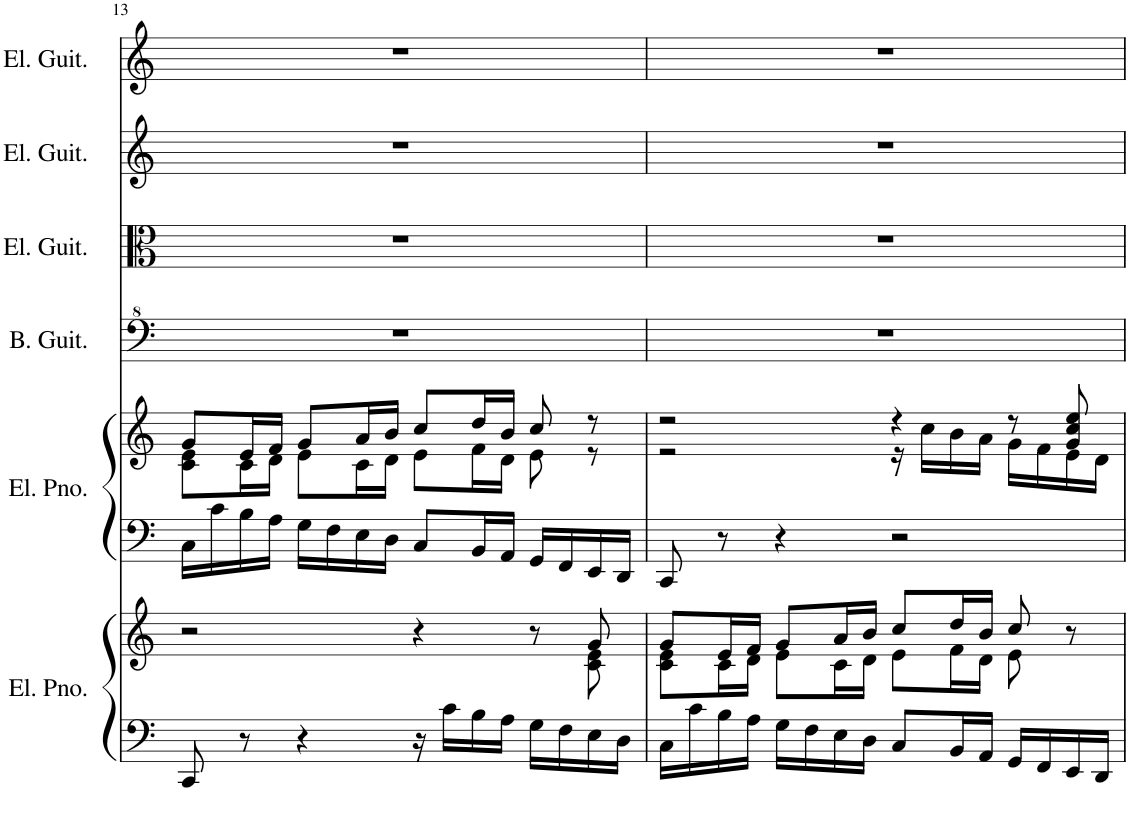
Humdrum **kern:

**kern	**kern	**kern	**kern	**kern	**kern	**kern	**kern
*part6	*part6	*part5	*part5	*part4	*part3	*part2	*part1
*staff8	*staff7	*staff6	*staff5	*staff4	*staff3	*staff2	*staff1
*I"Electric Piano	*	*I"Electric Piano	*	*I"Bass Guitar	*I"Electric Guitar	*I"Electric Guitar	*I"Electric Guitar
*I'El. Pno.	*	*I'El. Pno.	*	*I'B. Guit.	*I'El. Guit.	*I'El. Guit.	*I'El. Guit.
!!LO:PB:g=z
*clefF4	*clefG2	*clefF4	*clefG2	*clefF^4	*clefC3	*clefG2	*clefG2
*	*	*	*	*Trd7c12	*	*	*
*k[]	*k[]	*k[]	*k[]	*k[]	*k[]	*k[]	*k[]
*M4/4	*M4/4	*M4/4	*M4/4	*M4/4	*M4/4	*M4/4	*M4/4
=13	=13	=13	=13	=13	=13	=13	=13
*	*^	*	*^	*	*	*	*
8CC/	2r	2..ryy	16C\LL	8g/L	8c\ 8e\L	1r	1r	1r	1r
.	.	.	16c\	.	.	.	.	.	.
8r	.	.	16B\	16e/L	16c\L	.	.	.	.
.	.	.	16A\JJ	16f/JJ	16d\JJ	.	.	.	.
4r	.	.	16G\LL	8g/L	8e\L	.	.	.	.
.	.	.	16F\	.	.	.	.	.	.
.	.	.	16E\	16a/L	16c\L	.	.	.	.
.	.	.	16D\JJ	16b/JJ	16d\JJ	.	.	.	.
16r	4r	.	8C/L	8cc/L	8e\L	.	.	.	.
16c\LL	.	.	.	.	.	.	.	.	.
16B\	.	.	16BB/L	16dd/L	16f\L	.	.	.	.
16A\JJ	.	.	16AA/JJ	16b/JJ	16d\JJ	.	.	.	.
16G\LL	8r	.	16GG/LL	8cc/	8e\	.	.	.	.
16F\	.	.	16FF/	.	.	.	.	.	.
16E\	8g/	8c\ 8e\	16EE/	8r	8r	.	.	.	.
16D\JJ	.	.	16DD/JJ	.	.	.	.	.	.
=14	=14	=14	=14	=14	=14	=14	=14	=14	=14
16C\LL	8g/L	8c\ 8e\L	8CC/	2r	2r	1r	1r	1r	1r
16c\	.	.	.	.	.	.	.	.	.
16B\	16e/L	16c\L	8r	.	.	.	.	.	.
16A\JJ	16f/JJ	16d\JJ	.	.	.	.	.	.	.
16G\LL	8g/L	8e\L	4r	.	.	.	.	.	.
16F\	.	.	.	.	.	.	.	.	.
16E\	16a/L	16c\L	.	.	.	.	.	.	.
16D\JJ	16b/JJ	16d\JJ	.	.	.	.	.	.	.
8C/L	8cc/L	8e\L	2r	4r	16r	.	.	.	.
.	.	.	.	.	16cc\LL	.	.	.	.
16BB/L	16dd/L	16f\L	.	.	16b\	.	.	.	.
16AA/JJ	16b/JJ	16d\JJ	.	.	16a\JJ	.	.	.	.
16GG/LL	8cc/	8e\	.	8r	16g\LL	.	.	.	.
16FF/	.	.	.	.	16f\	.	.	.	.
16EE/	8r	8ryy	.	8g/ 8cc/ 8ee/	16e\	.	.	.	.
16DD/JJ	.	.	.	.	16d\JJ	.	.	.	.
*	*v	*v	*	*v	*v	*	*	*	*
=	=	=	=	=	=	=	=
*-	*-	*-	*-	*-	*-	*-	*-
